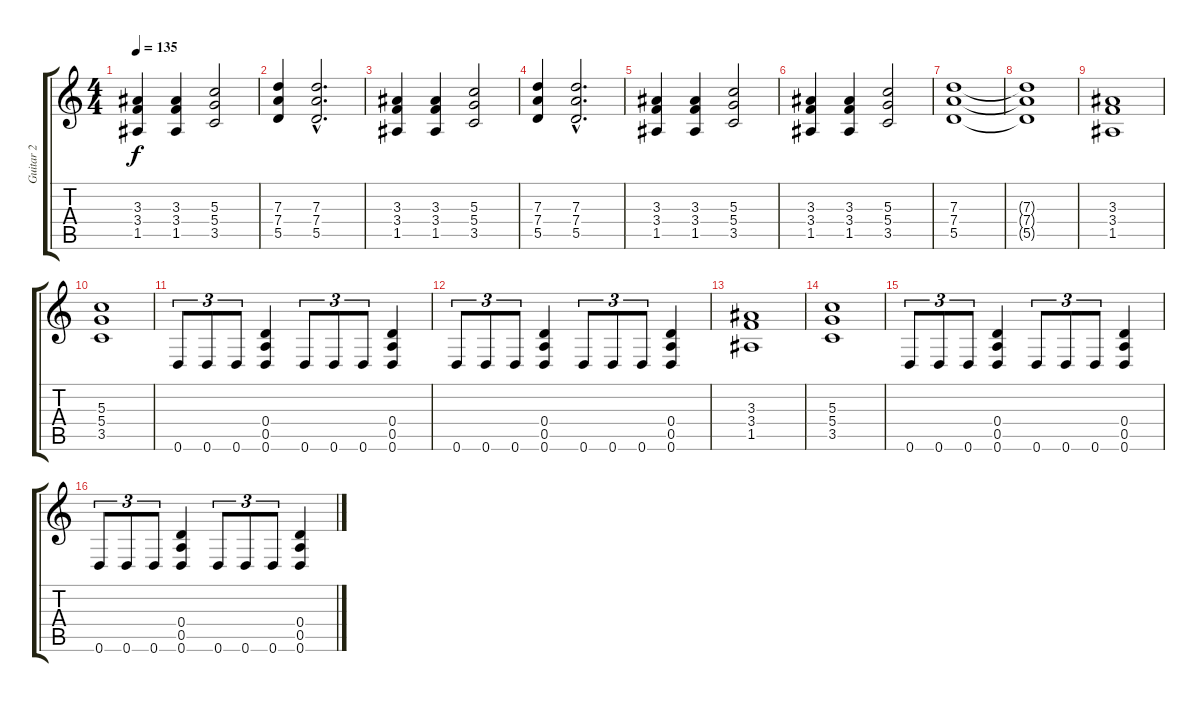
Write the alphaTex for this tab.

\track ("Guitar 2" "Guitar 2") {instrument distortionguitar}
\staff {score tabs}
\tuning (E4 B3 G3 D3 A2 D2) {hide}
\ts (4 4)
\tempo 135
\clef g2
\ks c
(3.3 3.4 1.5).4{dy f} (3.3 3.4 1.5).4 (5.3 5.4 3.5).2 |
(7.3 7.4 5.5).4 (7.3{hac} 7.4{hac} 5.5{hac}).2{d} |
(3.3 3.4 1.5).4 (3.3 3.4 1.5).4 (5.3 5.4 3.5).2 |
(7.3 7.4 5.5).4 (7.3{hac} 7.4{hac} 5.5{hac}).2{d} |
(3.3 3.4 1.5).4 (3.3 3.4 1.5).4 (5.3 5.4 3.5).2 |
(3.3 3.4 1.5).4 (3.3 3.4 1.5).4 (5.3 5.4 3.5).2 |
(7.3 7.4 5.5).1 |
(7.3{t} 7.4{t} 5.5{t}).1 |
(3.3 3.4 1.5).1 |
(5.3 5.4 3.5).1 |
0.6.8{tu (3 2)} 0.6.8{tu (3 2)} 0.6.8{tu (3 2)} (0.4 0.5 0.6).4 0.6.8{tu (3 2)} 0.6.8{tu (3 2)} 0.6.8{tu (3 2)} (0.4 0.5 0.6).4 |
0.6.8{tu (3 2)} 0.6.8{tu (3 2)} 0.6.8{tu (3 2)} (0.4 0.5 0.6).4 0.6.8{tu (3 2)} 0.6.8{tu (3 2)} 0.6.8{tu (3 2)} (0.4 0.5 0.6).4 |
(3.3 3.4 1.5).1 |
(5.3 5.4 3.5).1 |
0.6.8{tu (3 2)} 0.6.8{tu (3 2)} 0.6.8{tu (3 2)} (0.4 0.5 0.6).4 0.6.8{tu (3 2)} 0.6.8{tu (3 2)} 0.6.8{tu (3 2)} (0.4 0.5 0.6).4 |
0.6.8{tu (3 2)} 0.6.8{tu (3 2)} 0.6.8{tu (3 2)} (0.4 0.5 0.6).4 0.6.8{tu (3 2)} 0.6.8{tu (3 2)} 0.6.8{tu (3 2)} (0.4 0.5 0.6).4
